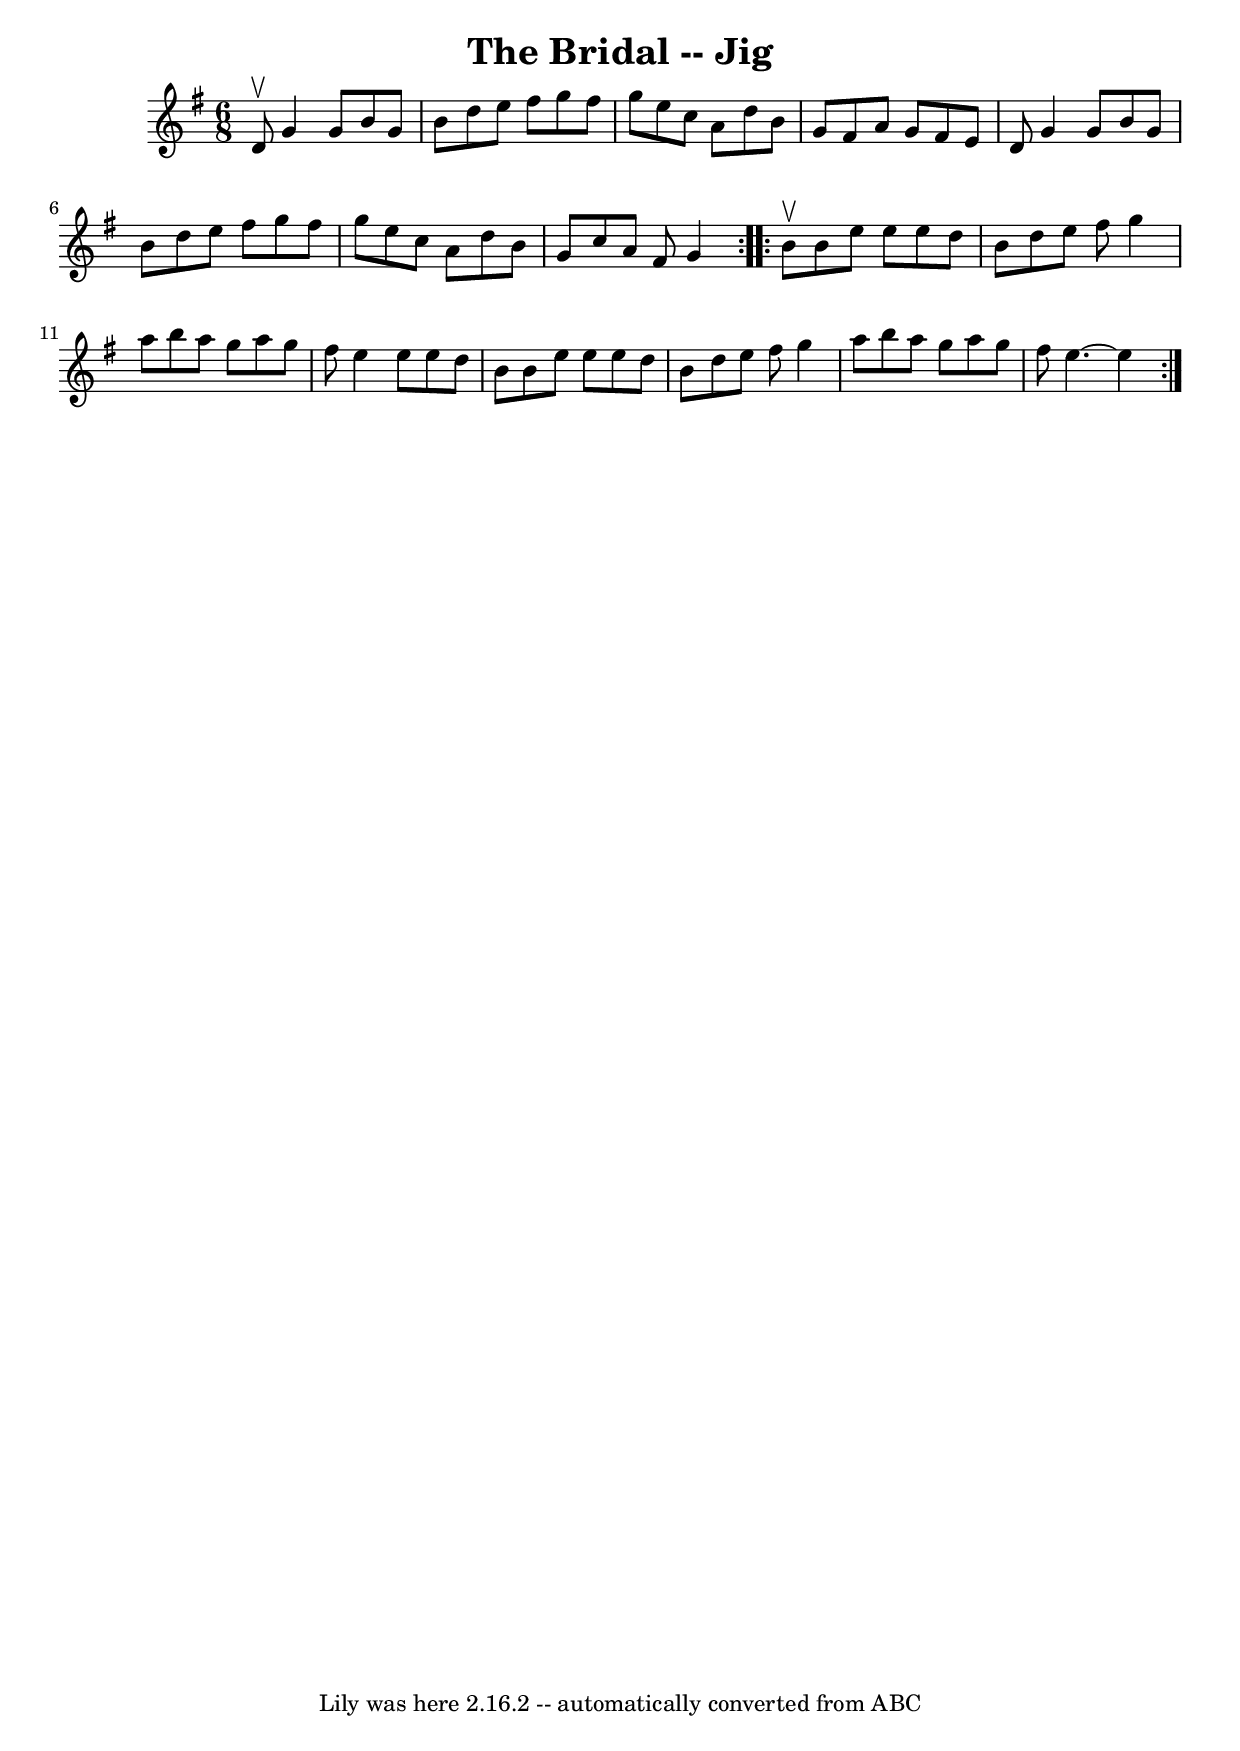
\version "2.7.40"
\include "Mammoth.ily"
\header {
	%% book = "Ryan's Mammoth Collection"
	crossRefNumber = "1"
	footnotes = "\\\\87 448"
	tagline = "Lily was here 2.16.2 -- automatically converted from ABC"
	title = "The Bridal -- Jig"
}
voicedefault =  {


\repeat volta 2 {
\time 6/8 
\key g \major d'8^\upbow |
 g'4 g'8 b'8 g'8    
b'8    |
 d''8 e''8 fis''8 g''8 fis''8 g''8    |
  
 e''8 c''8 a'8 d''8 b'8 g'8    |
 fis'8 a'8 g'8    
fis'8 e'8 d'8    |
 g'4 g'8 b'8 g'8 b'8    |
 
 d''8 e''8 fis''8 g''8 fis''8 g''8    |
 e''8 c''8   
 a'8 d''8 b'8 g'8    |
 c''8 a'8 fis'8 g'4  }     
\repeat volta 2 { b'8^\upbow |
 b'8 e''8 e''8 e''8    
d''8 b'8    |
 d''8 e''8 fis''8 g''4 a''8    |
   
b''8 a''8 g''8 a''8 g''8 fis''8    |
 e''4 e''8    
e''8 d''8 b'8    |
 b'8 e''8 e''8 e''8 d''8 b'8  
  |
 d''8 e''8 fis''8 g''4 a''8    |
 b''8 a''8  
 g''8 a''8 g''8 fis''8    |
 e''4.   ~ e''4  }   
}

\score{
    <<

	\context Staff="default"
	{
	    \voicedefault 
	}

    >>
	\layout {
	}
	\midi {}
}
